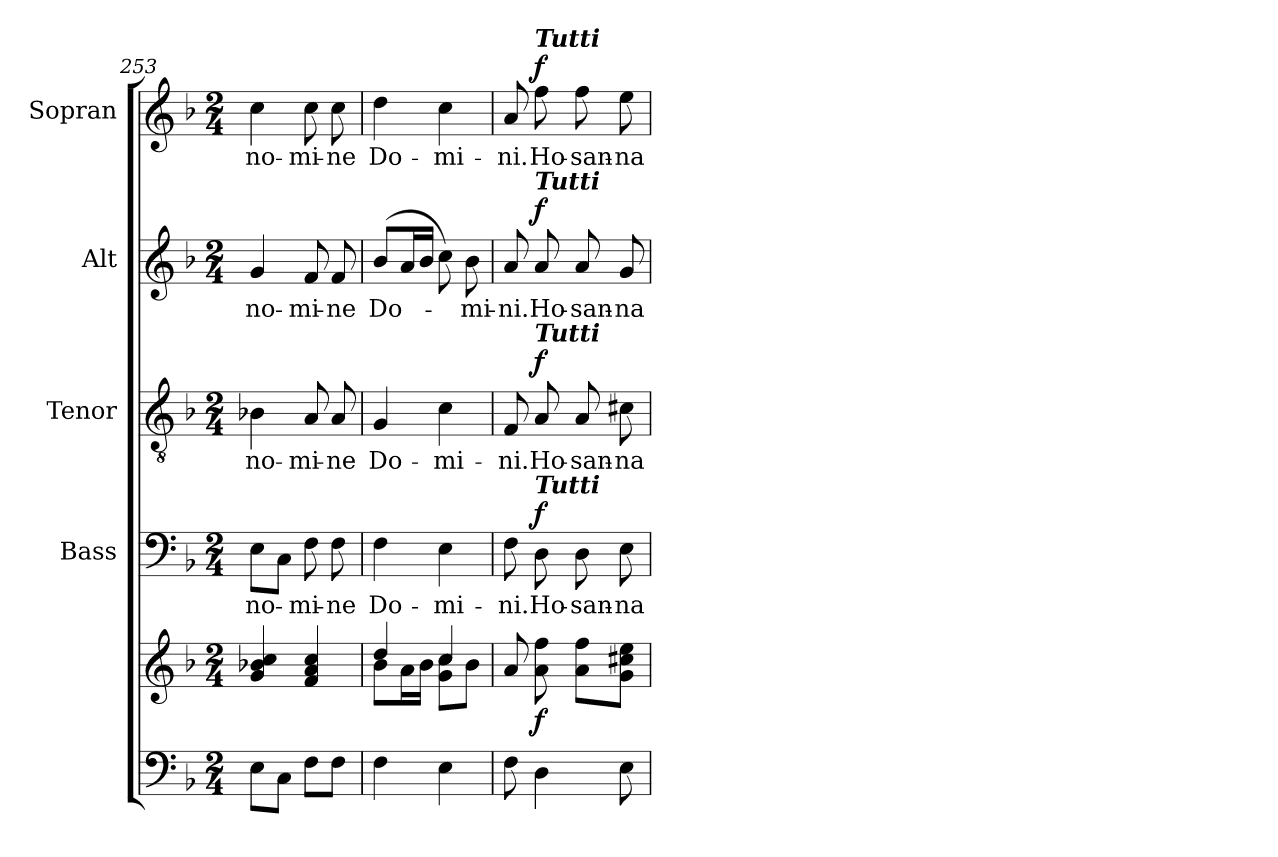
**kern	**kern	**dynam	**kern	**text	**dynam	**kern	**text	**dynam	**kern	**text	**dynam	**kern	**text	**dynam
*part5	*part5	*part5	*part4	*part4	*part4	*part3	*part3	*part3	*part2	*part2	*part2	*part1	*part1	*part1
*staff6	*staff5	*staff5/6	*staff4	*staff4	*staff4	*staff3	*staff3	*staff3	*staff2	*staff2	*staff2	*staff1	*staff1	*staff1
*	*	*	*I"Bass	*	*	*I"Tenor	*	*	*I"Alt	*	*	*I"Sopran	*	*
*	*	*	*I'B.	*	*	*I'T.	*	*	*I'A.	*	*	*I'S.	*	*
*clefF4	*clefG2	*	*clefF4	*	*	*clefGv2	*	*	*clefG2	*	*	*clefG2	*	*
*k[b-]	*k[b-]	*	*k[b-]	*	*	*k[b-]	*	*	*k[b-]	*	*	*k[b-]	*	*
*F:	*F:	*	*F:	*	*	*F:	*	*	*F:	*	*	*F:	*	*
*M2/4	*M2/4	*	*M2/4	*	*	*M2/4	*	*	*M2/4	*	*	*M2/4	*	*
=253	=253	=253	=253	=253	=253	=253	=253	=253	=253	=253	=253	=253	=253	=253
!	!	!	!	!LO:LY:b	!	!	!LO:LY:b	!	!	!LO:LY:b	!	!	!LO:LY:b	!
8E\L	4g/ 4b-X/ 4cc/	.	8E\L	no-	.	4B-X\	no-	.	4g/	no-	.	4cc\	no-	.
8C\J	.	.	8C\J	.	.	.	.	.	.	.	.	.	.	.
!	!	!	!	!LO:LY:b	!	!	!LO:LY:b	!	!	!LO:LY:b	!	!	!LO:LY:b	!
8F\L	4f/ 4a/ 4cc/	.	8F\	-mi-	.	8A/	-mi-	.	8f/	-mi-	.	8cc\	-mi-	.
!	!	!	!	!LO:LY:b	!	!	!LO:LY:b	!	!	!LO:LY:b	!	!	!LO:LY:b	!
8F\J	.	.	8F\	-ne	.	8A/	-ne	.	8f/	-ne	.	8cc\	-ne	.
=254	=254	=254	=254	=254	=254	=254	=254	=254	=254	=254	=254	=254	=254	=254
*	*^	*	*	*	*	*	*	*	*	*	*	*	*	*
!	!	!	!	!	!LO:LY:b	!	!	!LO:LY:b	!	!	!LO:LY:b	!	!	!LO:LY:b	!
4F\	4dd/	8b-\L	.	4F\	Do-	.	4G/	Do-	.	(>8b-/L	Do-	.	4dd\	Do-	.
.	.	16a\L	.	.	.	.	.	.	.	16a/L	.	.	.	.	.
.	.	16b-\JJ	.	.	.	.	.	.	.	16b-/JJ	.	.	.	.	.
!	!	!	!	!	!LO:LY:b	!	!	!LO:LY:b	!	!	!	!	!	!LO:LY:b	!
4E\	4cc/	8g\ 8cc\L	.	4E\	-mi-	.	4c\	-mi-	.	8cc\)	.	.	4cc\	-mi-	.
!	!	!	!	!	!	!	!	!	!	!	!LO:LY:b	!	!	!	!
.	.	8b-\J	.	.	.	.	.	.	.	8b-\	-mi-	.	.	.	.
!!LO:LB:g=z
=255	=255	=255	=255	=255	=255	=255	=255	=255	=255	=255	=255	=255	=255	=255	=255
!	!	!	!	!	!LO:LY:b	!	!	!LO:LY:b	!	!	!LO:LY:b	!	!	!LO:LY:b	!
*	*v	*v	*	*	*	*	*	*	*	*	*	*	*	*	*
8F\	8a/	.	8F\	-ni.	.	8F/	-ni.	.	8a/	-ni.	.	8a/	-ni.	.
!	!	!	!	!	!	!	!	!	!	!	!	!LO:TX:a:Bi:t=Tutti	!	!
!	!	!	!	!	!	!	!	!	!LO:TX:a:Bi:t=Tutti	!	!	!	!	!
!	!	!	!	!	!	!LO:TX:a:Bi:t=Tutti	!	!	!	!	!	!	!	!
!	!	!	!LO:TX:a:Bi:t=Tutti	!	!	!	!	!	!	!	!	!	!	!
!	!	!LO:DY:b	!	!LO:LY:b	!LO:DY:a	!	!LO:LY:b	!LO:DY:a	!	!LO:LY:b	!LO:DY:a	!	!LO:LY:b	!LO:DY:a
4D\	8a\ 8ff\	f	8D\	Ho-	f	8A/	Ho-	f	8a/	Ho-	f	8ff\	Ho-	f
!	!	!	!	!LO:LY:b	!	!	!LO:LY:b	!	!	!LO:LY:b	!	!	!LO:LY:b	!
.	8a\ 8ff\L	.	8D\	-san-	.	8A/	-san-	.	8a/	-san-	.	8ff\	-san-	.
!	!	!	!	!LO:LY:b	!	!	!LO:LY:b	!	!	!LO:LY:b	!	!	!LO:LY:b	!
8E\	8g\ 8cc#X\ 8ee\J	.	8E\	-na	.	8c#X\	-na	.	8g/	-na	.	8ee\	-na	.
=	=	=	=	=	=	=	=	=	=	=	=	=	=	=
*-	*-	*-	*-	*-	*-	*-	*-	*-	*-	*-	*-	*-	*-	*-
